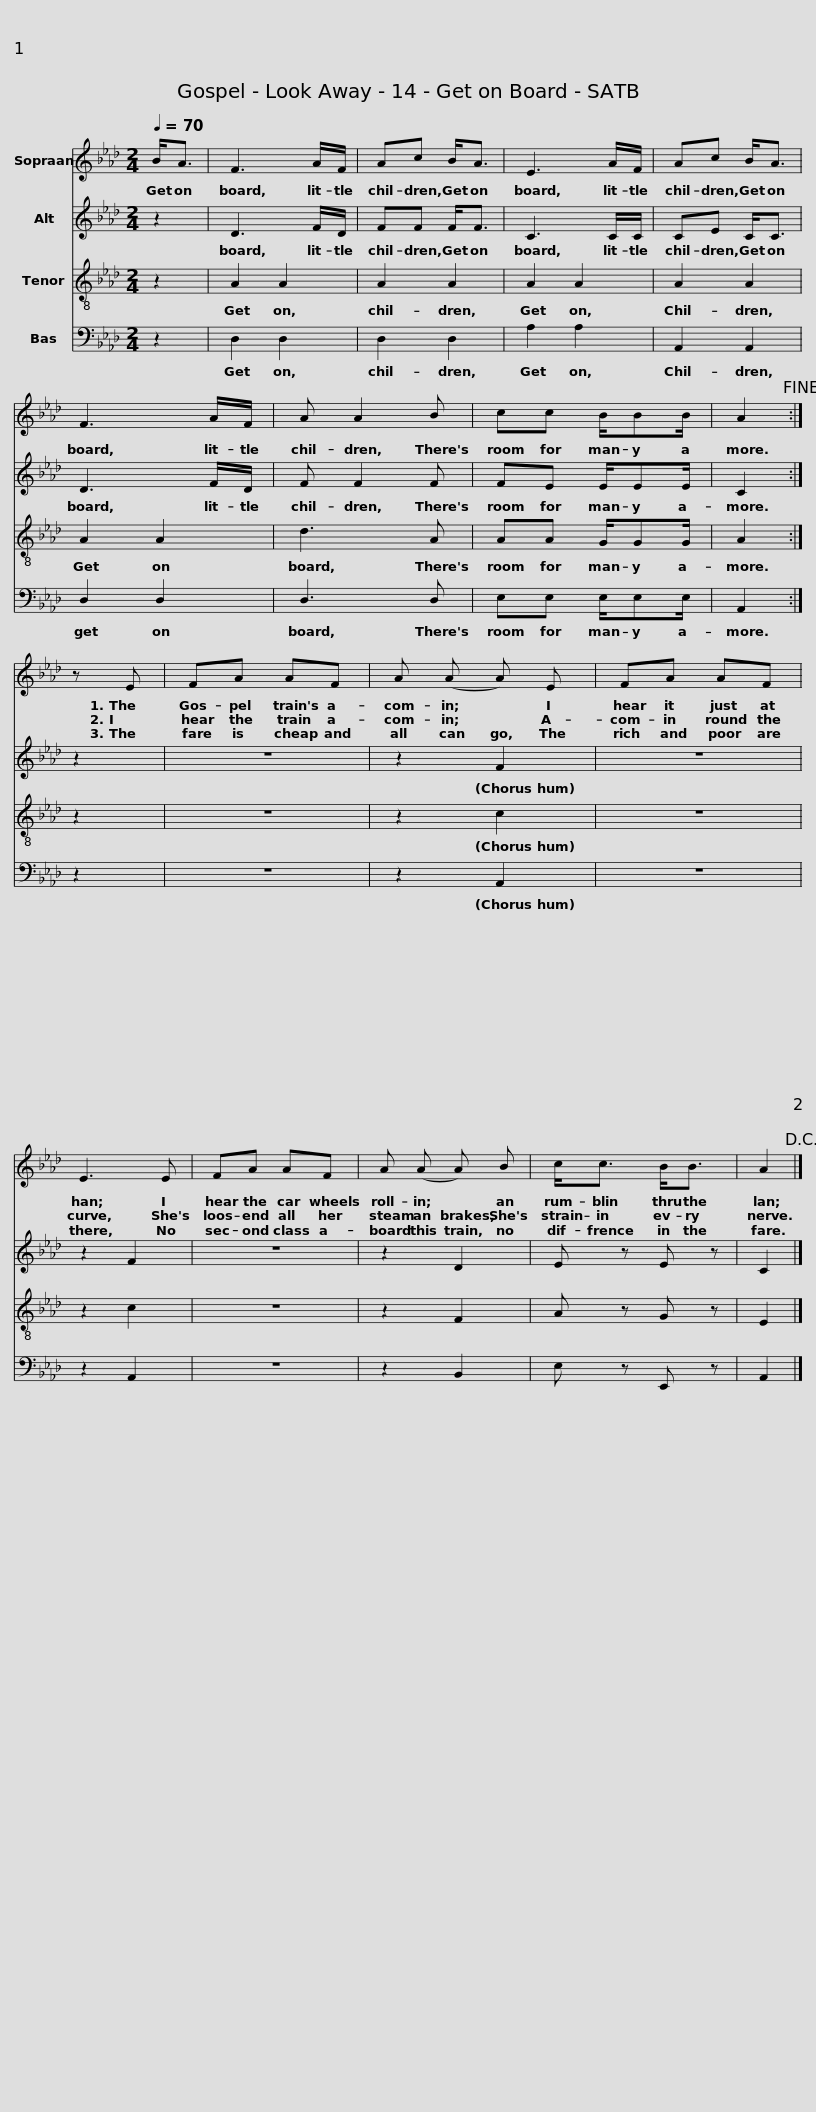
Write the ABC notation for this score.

X:1
%%score 1 2 3 4
L:1/8
Q:1/4=70
M:2/4
I:linebreak $
K:Ab
V:1 treble
V:2 treble
V:3 treble-8
V:4 bass
V:1
 B<A | F3 A/F/ | Ac B<A | E3 A/F/ | Ac B<A | %5
 F3 A/F/ |$ A A2 B | cc B/BB/ | A2!fine! :| z E | %10
 FA AF | A (A A) E |$ FA AF | E3 E | FA AF | %15
 A (A A) B |$ c<c B<B | A2!D.C.! |] %18
V:2
 z2 | D3 F/D/ | FF F<F | C3 C/C/ | CE C<C | %5
 D3 F/D/ |$ F F2 F | FE E/EE/ | C2 :| z2 | %10
 z4 | z2 F2 |$ z4 | z2 F2 | z4 | %15
 z2 D2 |$ E z E z | C2 |] %18
V:3
 z2 | A2 A2 | A2 A2 | A2 A2 | A2 A2 | %5
 A2 A2 |$ d3 A | AA G/GG/ | A2 :| z2 | %10
 z4 | z2 c2 |$ z4 | z2 c2 | z4 | %15
 z2 F2 |$ A z G z | E2 |] %18
V:4
 z2 | D,2 D,2 | D,2 D,2 | A,2 A,2 | A,,2 A,,2 | %5
 D,2 D,2 |$ D,3 D, | E,E, E,/E,E,/ | A,,2 :| z2 | %10
 z4 | z2 A,,2 |$ z4 | z2 A,,2 | z4 | %15
 z2 B,,2 |$ E, z E,, z | A,,2 |] %18
